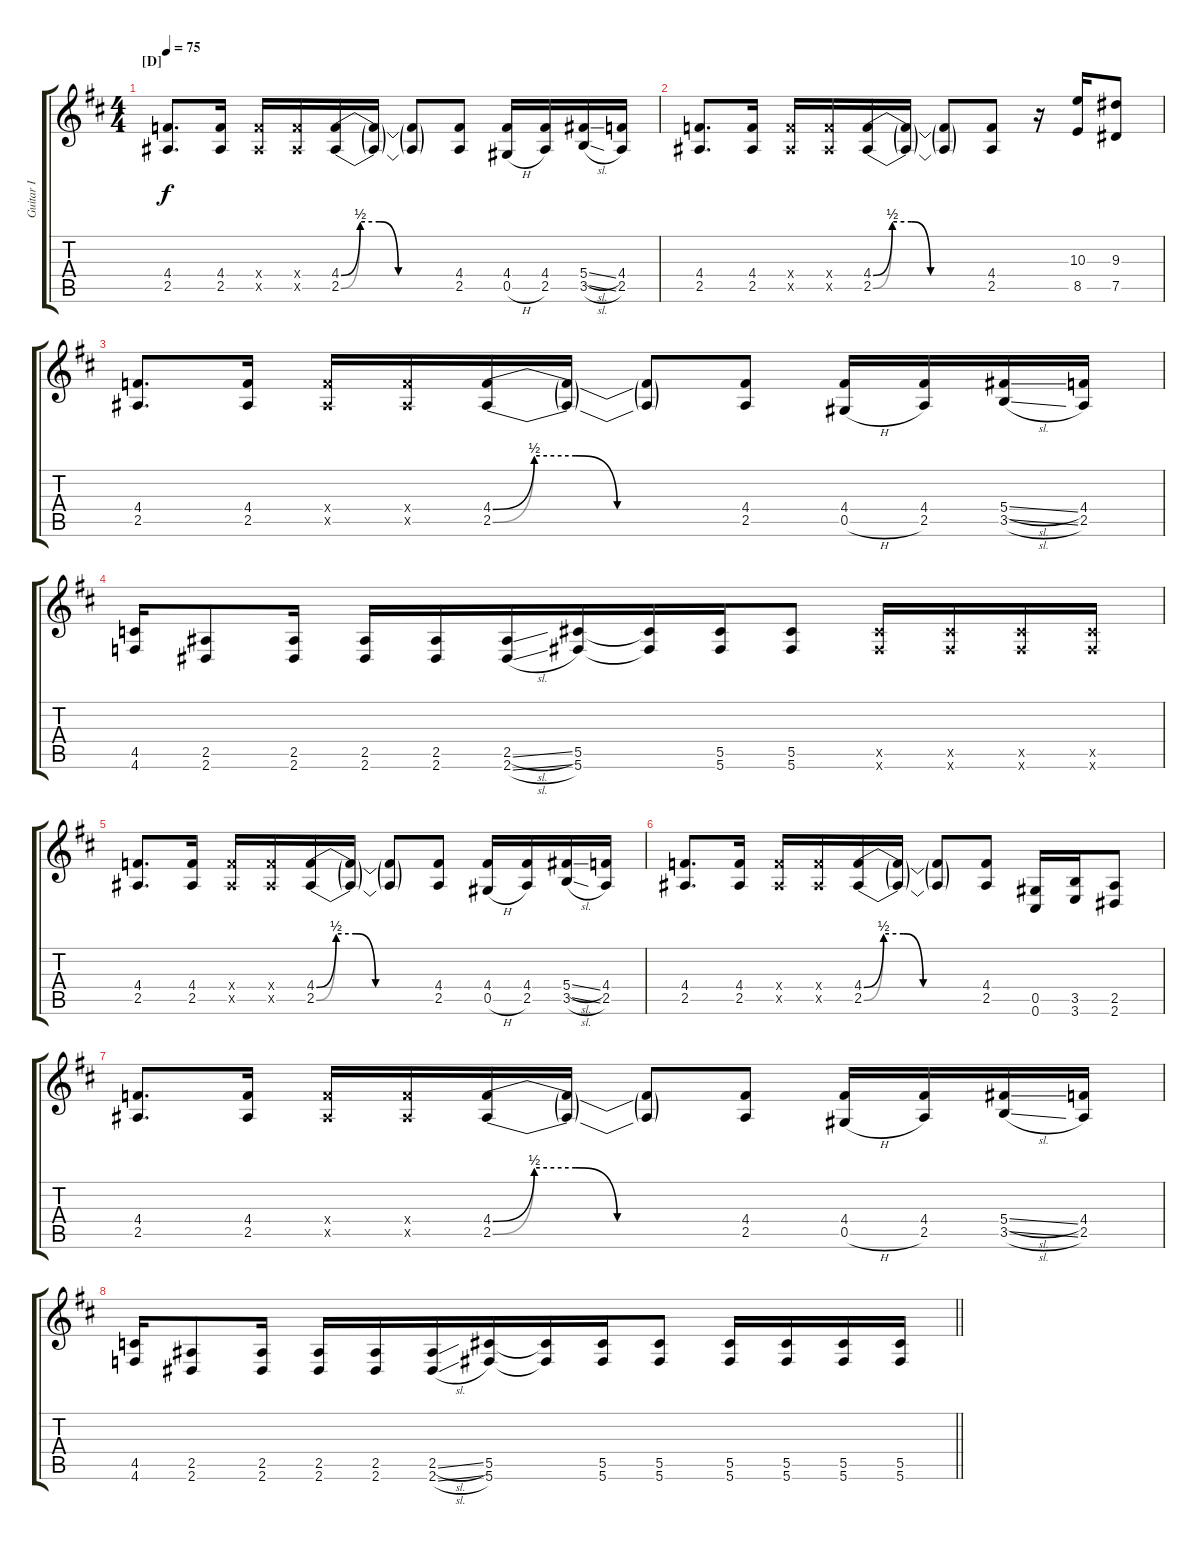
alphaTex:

\track ("Guitar I" "Guitar I") {instrument overdrivenguitar}
\staff {score tabs}
\tuning (Eb4 Bb3 Gb3 Db3 Ab2 Db2) {hide}
\ts (4 4)
\section ("" "[D]")
\tempo 75
\clef g2
\ks bminor
(4.4 2.5).8{d dy f} (4.4 2.5).16 (4.4{x} 2.5{x}).16 (4.4{x} 2.5{x}).16 (4.4{be (custom 0 0 10 2 20 2 30 0 60 0)} 2.5{be (custom 0 0 10 2 20 2 30 0 60 0)}).16 (4.4{t} 2.5{t}).16 (4.4{t} 2.5{t}).8 (4.4 2.5).8 (4.4 0.5{h}).16 (4.4 2.5).16 (5.4{sl} 3.5{sl}).16 (4.4 2.5).16 |
(4.4 2.5).8{d} (4.4 2.5).16 (4.4{x} 2.5{x}).16 (4.4{x} 2.5{x}).16 (4.4{be (custom 0 0 10 2 20 2 30 0 60 0)} 2.5{be (custom 0 0 10 2 20 2 30 0 60 0)}).16 (4.4{t} 2.5{t}).16 (4.4{t} 2.5{t}).8 (4.4 2.5).8 r.16 (10.3 8.5).16 (9.3 7.5).8 |
(4.4 2.5).8{d} (4.4 2.5).16 (4.4{x} 2.5{x}).16 (4.4{x} 2.5{x}).16 (4.4{be (custom 0 0 10 2 20 2 30 0 60 0)} 2.5{be (custom 0 0 10 2 20 2 30 0 60 0)}).16 (4.4{t} 2.5{t}).16 (4.4{t} 2.5{t}).8 (4.4 2.5).8 (4.4 0.5{h}).16 (4.4 2.5).16 (5.4{sl} 3.5{sl}).16 (4.4 2.5).16 |
(4.5 4.6).16 (2.5 2.6).8 (2.5 2.6).16 (2.5 2.6).16 (2.5 2.6).16 (2.5{sl} 2.6{sl}).16 (5.5 5.6).16{beam merge} (5.5{t} 5.6{t}).16 (5.5 5.6).16 (5.5 5.6).8 (5.5{x} 5.6{x}).16 (5.5{x} 5.6{x}).16{beam merge} (5.5{x} 5.6{x}).16{beam merge} (5.5{x} 5.6{x}).16 |
(4.4 2.5).8{d} (4.4 2.5).16 (4.4{x} 2.5{x}).16 (4.4{x} 2.5{x}).16 (4.4{be (custom 0 0 10 2 20 2 30 0 60 0)} 2.5{be (custom 0 0 10 2 20 2 30 0 60 0)}).16 (4.4{t} 2.5{t}).16 (4.4{t} 2.5{t}).8 (4.4 2.5).8 (4.4 0.5{h}).16 (4.4 2.5).16 (5.4{sl} 3.5{sl}).16 (4.4 2.5).16 |
(4.4 2.5).8{d} (4.4 2.5).16 (4.4{x} 2.5{x}).16 (4.4{x} 2.5{x}).16 (4.4{be (custom 0 0 10 2 20 2 30 0 60 0)} 2.5{be (custom 0 0 10 2 20 2 30 0 60 0)}).16 (4.4{t} 2.5{t}).16 (4.4{t} 2.5{t}).8 (4.4 2.5).8 (0.5 0.6).16 (3.5 3.6).16 (2.5 2.6).8 |
(4.4 2.5).8{d} (4.4 2.5).16 (4.4{x} 2.5{x}).16 (4.4{x} 2.5{x}).16 (4.4{be (custom 0 0 10 2 20 2 30 0 60 0)} 2.5{be (custom 0 0 10 2 20 2 30 0 60 0)}).16 (4.4{t} 2.5{t}).16 (4.4{t} 2.5{t}).8 (4.4 2.5).8 (4.4 0.5{h}).16 (4.4 2.5).16 (5.4{sl} 3.5{sl}).16 (4.4 2.5).16 |
\barLineRight lightlight
(4.5 4.6).16 (2.5 2.6).8 (2.5 2.6).16 (2.5 2.6).16 (2.5 2.6).16 (2.5{sl} 2.6{sl}).16 (5.5 5.6).16{beam merge} (5.5{t} 5.6{t}).16 (5.5 5.6).16 (5.5 5.6).8 (5.5 5.6).16 (5.5 5.6).16{beam merge} (5.5 5.6).16{beam merge} (5.5 5.6).16
